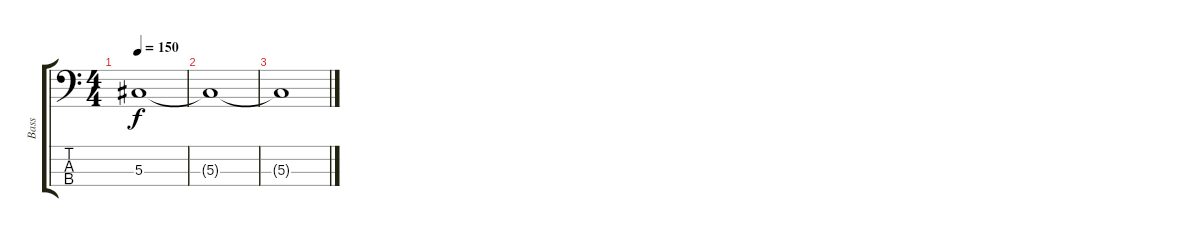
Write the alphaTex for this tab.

\track ("Bass" "Bass") {instrument electricbassfinger}
\staff {score tabs}
\tuning (Gb2 Db2 Ab1 Eb1) {hide}
\ts (4 4)
\tempo 150
\clef f4
\ks c
5.3{t}.1{dy f} |
5.3{t}.1 |
5.3{t}.1
